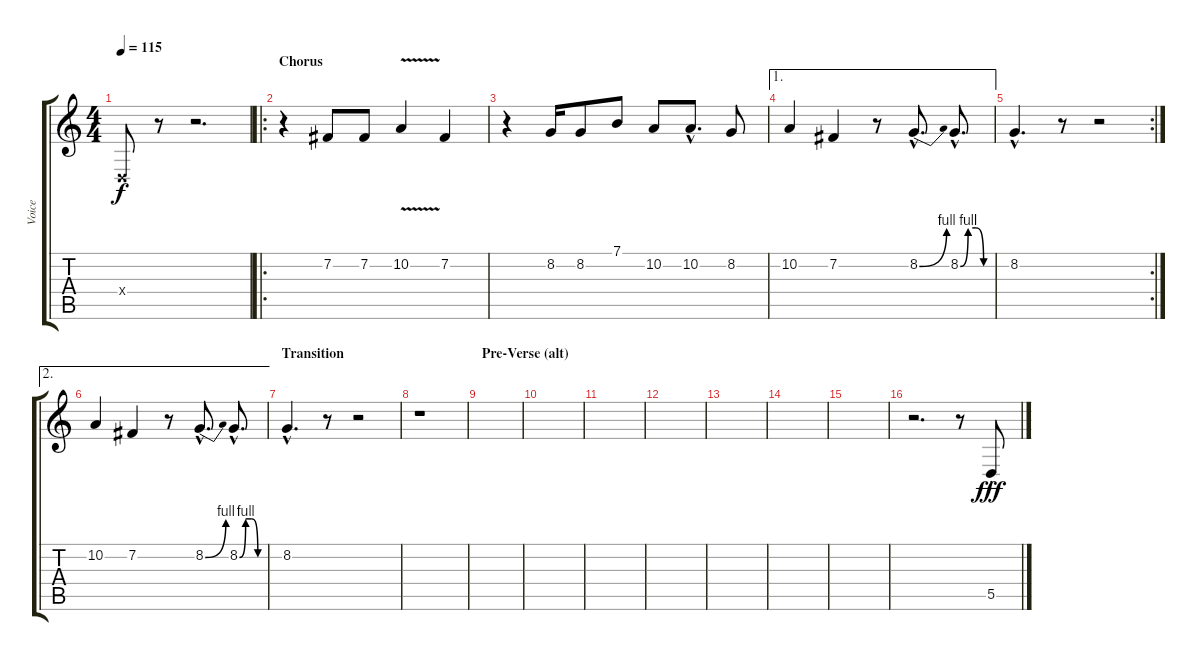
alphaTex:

\track ("Voice" "Voice") {instrument lead2sawtooth}
\staff {score tabs}
\tuning (E4 B3 G3 D3 A2 E2) {hide}
\ts (4 4)
\tempo 115
\clef g2
\ks c
0.4{x}.8{dy f} r.8 r.2{d} |
\ro
\section ("" "Chorus")
r.4{instrument lead2sawtooth} 7.2.8 7.2.8 10.2{v}.4 7.2.4 |
r.4 8.2.16 8.2.8 7.1.8 10.2.8 10.2{hac}.8{d} 8.2.8 |
\ae 1
10.2.4 7.2.4 r.8 8.2{be (bend 0 0 60 4) hac}.8{d} 8.2{be (custom 0 0 15 4 30 4 45 0 60 0) hac}.8{d} |
\rc 2
8.2{hac}.4{d} r.8 r.2 |
\ae 2
10.2.4 7.2.4 r.8 8.2{be (bend 0 0 60 4) hac}.8{d} 8.2{be (custom 0 0 15 4 30 4 45 0 60 0) hac}.8{d} |
\section ("" "Transition")
8.2{hac}.4{d} r.8 r.2 |
r.1 |
\section ("" "Pre-Verse (alt)")
|
|
|
|
|
|
|
r.2{d} r.8 5.5{st}.8{dy fff instrument lead2sawtooth}
